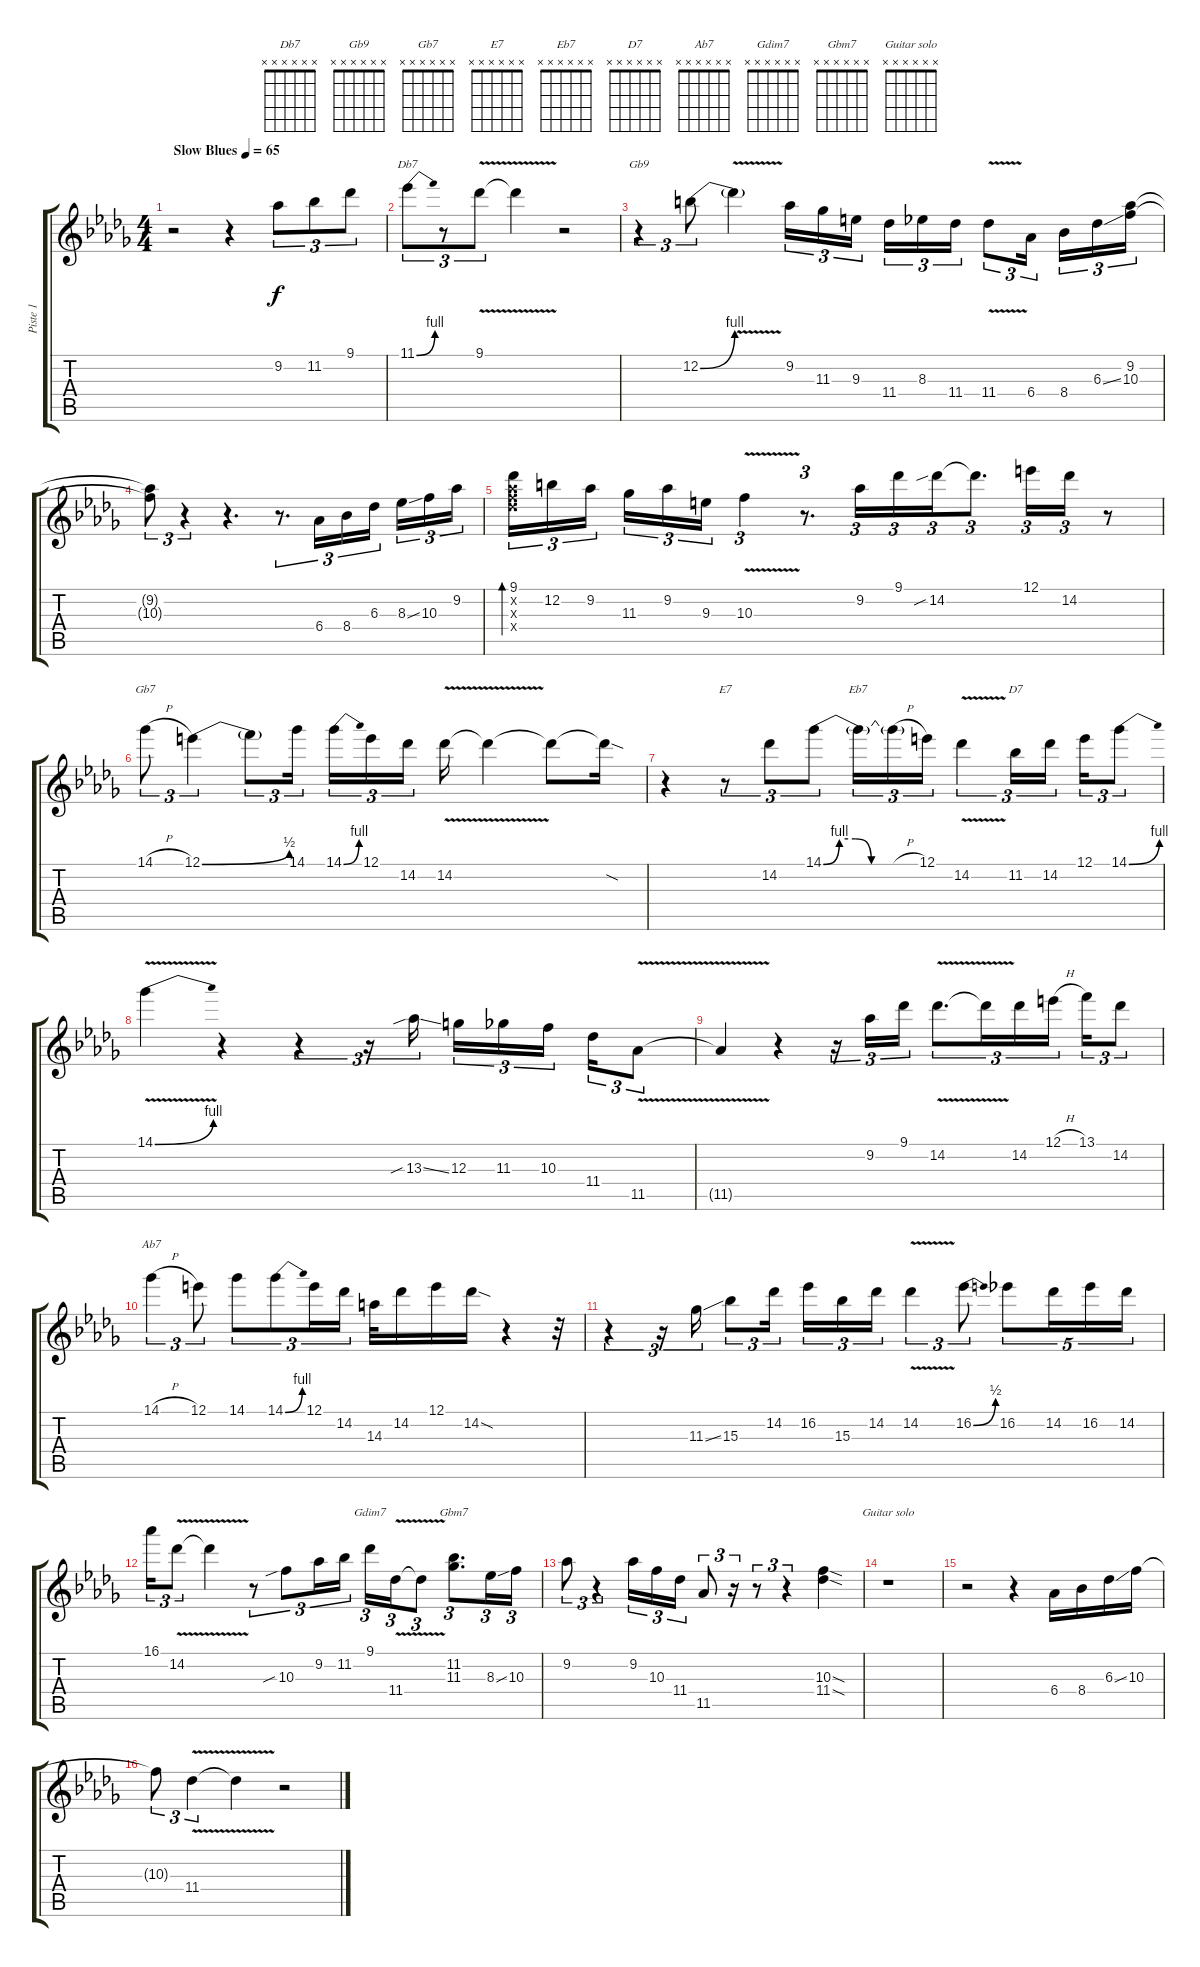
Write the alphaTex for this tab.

\track ("Piste 1" "Piste 1") {instrument electricguitarjazz}
\staff {score tabs}
\tuning (E4 B3 G3 D3 A2 E2) {hide}
\chord ("Db7" x x x x x x)
\chord ("Gb9" x x x x x x)
\chord ("Gb7" x x x x x x)
\chord ("E7" x x x x x x)
\chord ("Eb7" x x x x x x)
\chord ("D7" x x x x x x)
\chord ("Ab7" x x x x x x)
\chord ("Gdim7" x x x x x x)
\chord ("Gbm7" x x x x x x)
\chord ("Guitar solo" x x x x x x)
\ts (4 4)
\tempo (65 "Slow Blues")
\clef g2
\ks db
r.2{dy f instrument electricguitarjazz} r.4 9.2.8{tu (3 2)} 11.2.8{tu (3 2)} 9.1.8{tu (3 2)} |
11.1{be (bend 0 0 60 4)}.8{tu (3 2) ch "Db7"} r.8{tu (3 2)} 9.1{v}.8{tu (3 2)} 9.1{t}.4 r.2 |
r.4{tu (3 2) ch "Gb9"} 12.2{be (bend 0 0 60 4)}.8{tu (3 2)} 12.2{v t}.4 9.2.16{tu (3 2)} 11.3.16{tu (3 2)} 9.3.16{tu (3 2) beam splitsecondary} 11.4.16{tu (3 2)} 8.3.16{tu (3 2)} 11.4.16{tu (3 2)} 11.4{v}.8{tu (3 2)} 6.4.16{tu (3 2) beam splitsecondary} 8.4.16{tu (3 2)} 6.3{ss}.16{tu (3 2)} (9.2 10.3).16{tu (3 2)} |
(9.2{t} 10.3{t}).8{tu (3 2)} r.4{tu (3 2)} r.4{d} r.8{d tu (3 2)} 6.4.16{tu (3 2)} 8.4.16{tu (3 2)} 6.3.16{tu (3 2) beam splitsecondary} 8.3{ss}.16{tu (3 2)} 10.3.16{tu (3 2)} 9.2.16{tu (3 2)} |
(9.1 9.2{x} 10.3{x} 11.4{x}).16{tu (3 2) bd 480} 12.2.16{tu (3 2)} 9.2.16{tu (3 2) beam splitsecondary} 11.3.16{tu (3 2)} 9.2.16{tu (3 2)} 9.3.16{tu (3 2)} 10.3{v}.4{tu (3 2)} r.8{d tu (3 2)} 9.2.16{tu (3 2)} 9.1.16{tu (3 2)} 14.2{sib}.16{tu (3 2)} 14.2{t}.8{d tu (3 2)} 12.1.16{tu (3 2)} 14.2.16{tu (3 2)} r.8 |
14.1{h}.8{tu (3 2) ch "Gb7"} 12.1{be (bend 0 0 60 2)}.4{tu (3 2)} 12.1{t}.8{tu (3 2)} 14.1.16{tu (3 2) beam splitsecondary} 14.1{be (bend 0 0 60 4)}.16{tu (3 2)} 12.1.16{tu (3 2)} 14.2.16{tu (3 2)} 14.2{v}.16 14.2{t}.4 14.2{t}.8 14.2{sod t}.16 |
r.4 r.8{tu (3 2) ch "E7"} 14.2.8{tu (3 2)} 14.1{be (custom 0 0 10 4 20 4 30 0 60 0)}.8{tu (3 2)} 14.1{t}.16{tu (3 2) ch "Eb7"} 14.1{h t}.16{tu (3 2)} 12.1.16{tu (3 2)} 14.2{v}.4{tu (3 2)} 11.2.16{tu (3 2) ch "D7"} 14.2.16{tu (3 2) beam splitsecondary} 12.1.16{tu (3 2)} 14.1{be (bend 0 0 60 4)}.8{tu (3 2)} |
14.1{be (bend 0 0 60 4) v}.4 r.4 r.4{tu (3 2)} r.16{tu (3 2)} 13.3{sib ss}.16{tu (3 2)} 12.3.16{tu (3 2)} 11.3.16{tu (3 2)} 10.3.16{tu (3 2) beam splitsecondary} 11.4.16{tu (3 2)} 11.5{v}.8{tu (3 2)} |
11.5{t}.4 r.4 r.16{tu (3 2)} 9.2.16{tu (3 2)} 9.1.16{tu (3 2)} 14.2{v}.8{d tu (3 2)} 14.2{t}.16{tu (3 2)} 14.2.16{tu (3 2)} 12.1{h}.16{tu (3 2) beam splitsecondary} 13.1.16{tu (3 2)} 14.2.8{tu (3 2)} |
14.1{h}.4{tu (3 2) ch "Ab7"} 12.1.8{tu (3 2)} 14.1.8{tu (3 2)} 14.1{be (bend 0 0 60 4)}.8{tu (3 2)} 12.1.16{tu (3 2)} 14.2.16{tu (3 2)} 14.3.32 14.2.16 12.1.16 14.2{sod}.16 r.4 r.32 |
r.4{tu (3 2)} r.16{tu (3 2)} 11.3{ss}.16{tu (3 2)} 15.3.8{tu (3 2)} 14.2.16{tu (3 2) beam splitsecondary} 16.2.16{tu (3 2)} 15.3.16{tu (3 2)} 14.2.16{tu (3 2)} 14.2{v}.4{tu (3 2)} 16.2{be (bend 0 0 60 2)}.8{tu (3 2)} 16.2.8{tu (5 4)} 14.2.16{tu (5 4)} 16.2.16{tu (5 4)} 14.2.16{tu (5 4)} |
16.1.16{tu (3 2)} 14.2{v}.8{tu (3 2)} 14.2{t}.4 r.8{tu (3 2)} 10.3{sib}.8{tu (3 2)} 9.2.16{tu (3 2)} 11.2.16{tu (3 2) beam splitsecondary} 9.1.16{tu (3 2) ch "Gdim7"} 11.4{v}.16{tu (3 2)} 11.4{t}.8{tu (3 2)} (11.2 11.3).8{d tu (3 2) ch "Gbm7"} 8.3{ss}.16{tu (3 2)} 10.3.16{tu (3 2)} |
9.2.8{tu (3 2)} r.4{tu (3 2)} 9.2.16{tu (3 2)} 10.3.16{tu (3 2)} 11.4.16{tu (3 2)} 11.5.8{tu (3 2)} r.16{tu (3 2)} r.8{tu (3 2)} r.4{tu (3 2)} (10.3{sod} 11.4{sod}).4 |
r.1{ch "Guitar solo"} |
r.2 r.4 6.4.16 8.4.16 6.3{ss}.16 10.3.16 |
10.3{t}.8{tu (3 2)} 11.4{v}.4{tu (3 2)} 11.4{t}.4 r.2
